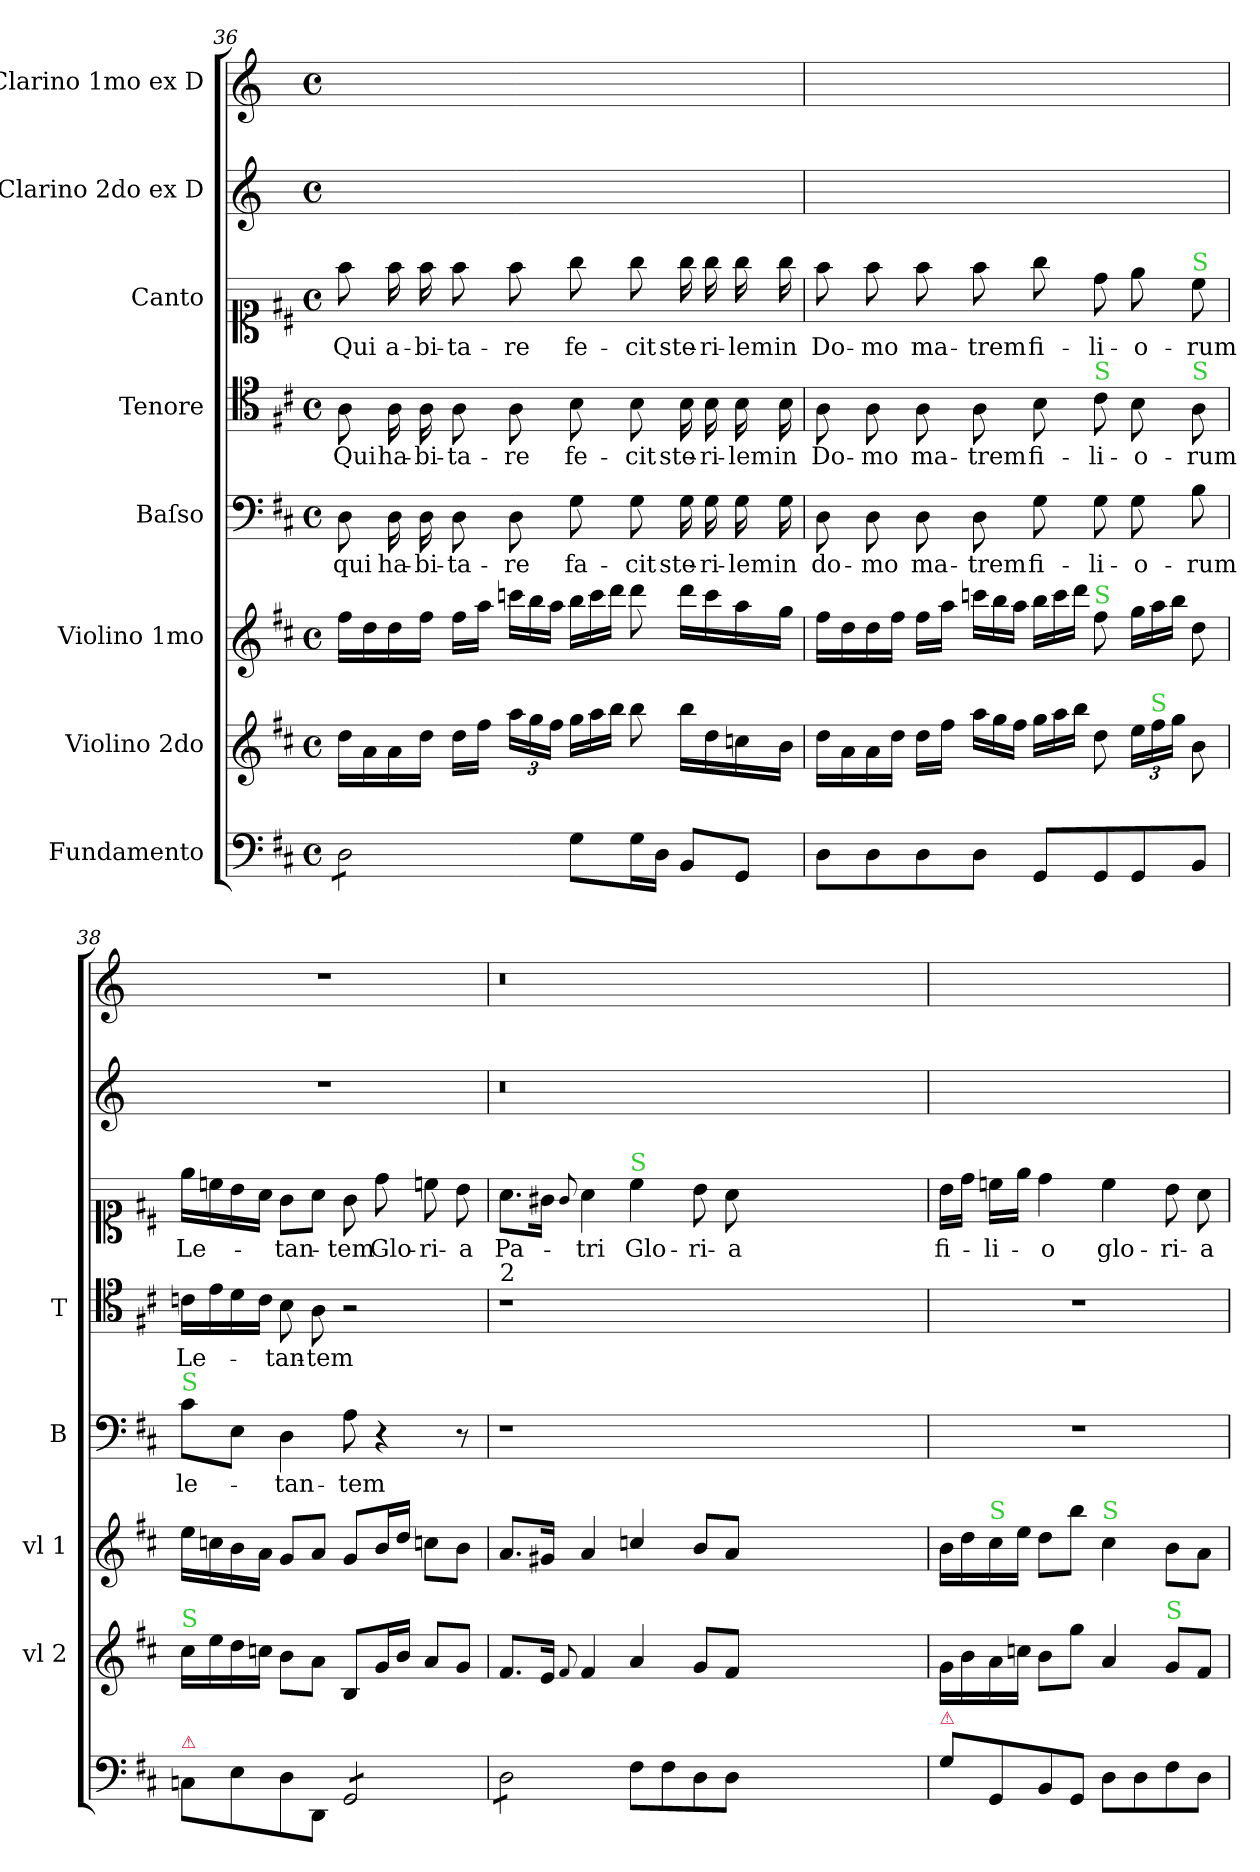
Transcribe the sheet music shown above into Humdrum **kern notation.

**kern	**kern	**kern	**kern	**text	**kern	**text	**kern	**text	**kern	**kern
*part8	*part7	*part6	*part5	*part5	*part4	*part4	*part3	*part3	*part2	*part1
*staff8	*staff7	*staff6	*staff5	*staff5	*staff4	*staff4	*staff3	*staff3	*staff2	*staff1
*I"Fundamento	*I"Violino 2do	*I"Violino 1mo	*I"Baſso	*	*I"Tenore	*	*I"Canto	*	*I"Clarino 2do ex D	*I"Clarino 1mo ex D
*	*I'vl 2	*I'vl 1	*I'B	*	*I'T	*	*	*	*	*
*clefF4	*clefG2	*clefG2	*clefF4	*	*clefC4	*	*clefC1	*	*clefG2	*clefG2
*	*	*	*	*	*	*	*	*	*ITrd-1c-2	*ITrd-1c-2
*k[f#c#]	*k[f#c#]	*k[f#c#]	*k[f#c#]	*	*k[f#c#]	*	*k[f#c#]	*	*k[f#c#]	*k[f#c#]
*D:	*D:	*D:	*D:	*	*D:	*	*D:	*	*D:	*D:
*M4/4	*M4/4	*M4/4	*M4/4	*	*M4/4	*	*M4/4	*	*M4/4	*M4/4
*met(c)	*met(c)	*met(c)	*met(c)	*	*met(c)	*	*met(c)	*	*met(c)	*met(c)
=36	=36	=36	=36	=36	=36	=36	=36	=36	=36	=36
*tremolo	*	*	*	*	*	*	*	*	*	*
8D\L	16dd\LL	16ff#\LL	8D\	qui	8A\	Qui	8ff#\	Qui	1ryy	1ryy
.	16a\	16dd\	.	.	.	.	.	.	.	.
8D\	16a\	16dd\	16D\	ha-	16A\	ha-	16ff#\	a-	.	.
.	16dd\JJ	16ff#\JJ	16D\	-bi-	16A\	-bi-	16ff#\	-bi-	.	.
8D\	16dd\LL	16ff#\LL	8D\	-ta-	8A\	-ta-	8ff#\	-ta-	.	.
.	16ff#\JJ	16aa\JJ	.	.	.	.	.	.	.	.
*	*	*Xtuplet	*	*	*	*	*	*	*	*
8D\J	24aa\LL	24cccn\LL	8D\	-re	8A\	-re	8ff#\	-re	.	.
*Xtremolo	*	*	*	*	*	*	*	*	*	*
.	24gg\	24bb\	.	.	.	.	.	.	.	.
.	24ff#\JJ	24aa\JJ	.	.	.	.	.	.	.	.
*	*Xtuplet	*	*	*	*	*	*	*	*	*
8G\L	24gg\LL	24bb\LL	8G\	fa-	8B\	fe-	8gg\	fe-	.	.
.	24aa\	24ccc\	.	.	.	.	.	.	.	.
.	24bb\JJ	24ddd\JJ	.	.	.	.	.	.	.	.
16G\L	8bb\	8ddd\	8G\	-cit	8B\	-cit	8gg\	-cit	.	.
16D\JJ	.	.	.	.	.	.	.	.	.	.
8BB/L	16bb\LL	16ddd\LL	16G\	ste-	16B\	ste-	16gg\	ste-	.	.
.	16dd\	16ccc\	16G\	-ri-	16B\	-ri-	16gg\	-ri-	.	.
8GG/J	16ccn\	16aa\	16G\	-lem	16B\	-lem	16gg\	-lem	.	.
.	16b\JJ	16gg\JJ	16G\	in	16B\	in	16gg\	in	.	.
=37	=37	=37	=37	=37	=37	=37	=37	=37	=37	=37
8D\L	16dd\LL	16ff#\LL	8D\	do-	8A\	Do-	8ff#\	Do-	1ryy	1ryy
.	16a\	16dd\	.	.	.	.	.	.	.	.
8D\	16a\	16dd\	8D\	-mo	8A\	-mo	8ff#\	-mo	.	.
.	16dd\JJ	16ff#\JJ	.	.	.	.	.	.	.	.
8D\	16dd\LL	16ff#\LL	8D\	ma-	8A\	ma-	8ff#\	ma-	.	.
.	16ff#\JJ	16aa\JJ	.	.	.	.	.	.	.	.
8D\J	24aa\LL	24cccn\LL	8D\	-trem	8A\	-trem	8ff#\	-trem	.	.
.	24gg\	24bb\	.	.	.	.	.	.	.	.
.	24ff#\JJ	24aa\JJ	.	.	.	.	.	.	.	.
8GG/L	24gg\LL	24bb\LL	8G\	fi-	8B\	fi-	8gg\	fi-	.	.
.	24aa\	24ccc\	.	.	.	.	.	.	.	.
.	24bb\JJ	24ddd\JJ	.	.	.	.	.	.	.	.
!	!	!	!	!	!LO:TX:a:color=limegreen:t=S	!	!	!	!	!
!	!	!LO:TX:a:color=limegreen:t=S	!	!	!	!	!	!	!	!
8GG/	8dd\	8ff#\	8G\	-li-	8c#\	-li-	8dd\	-li-	.	.
*	*tuplet	*	*	*	*	*	*	*	*	*
8GG/	24ee\LL	24gg\LL	8G\	-o-	8B\	-o-	8ee\	-o-	.	.
!	!LO:TX:a:color=limegreen:t=S	!	!	!	!	!	!	!	!	!
.	24ff#\	24aa\	.	.	.	.	.	.	.	.
.	24gg\JJ	24bb\JJ	.	.	.	.	.	.	.	.
!	!	!	!	!	!	!	!LO:TX:a:color=limegreen:t=S	!	!	!
!	!	!	!	!	!LO:TX:a:color=limegreen:t=S	!	!	!	!	!
8BB/J	8b\	8dd\	8B\	-rum	8A\	-rum	8cc#\	-rum	.	.
=38	=38	=38	=38	=38	=38	=38	=38	=38	=38	=38
!	!	!	!LO:TX:a:color=limegreen:t=S	!	!	!	!	!	!	!
!	!LO:TX:a:color=limegreen:t=S	!	!	!	!	!	!	!	!	!
!LO:TX:a:color=crimson:t=⚠	!	!	!	!	!	!	!	!	!	!
8Cn\L	16cc#\LL	16ee\LL	8c#\L	le-	16cn\LL	Le-	16ee\LL	Le-	1r	1r
.	16ee\	16ccn\	.	.	16e\	.	16ccn\	.	.	.
8E\	16dd\	16b\	8E\J	.	16d\	.	16b\	.	.	.
.	16ccn\JJ	16a\JJ	.	.	16c\JJ	.	16a\JJ	.	.	.
8D\	8b\L	8g/L	4D\	-tan-	8B\	-tan-	8g\L	-tan-	.	.
8DD/J	8a\J	8a/J	.	.	8A\	-tem	8a\J	.	.	.
*tremolo	*	*	*	*	*	*	*	*	*	*
8GG/L	8B/L	8g/L	8A\	-tem	2r	.	8g\	-tem	.	.
8GG/	16g/L	16b/L	4r	.	.	.	8dd\	Glo-	.	.
.	16b/JJ	16dd/JJ	.	.	.	.	.	.	.	.
8GG/	8a/L	8ccn\L	.	.	.	.	8ccn\	-ri-	.	.
8GG/J	8g/J	8b\J	8r	.	.	.	8b\	-a	.	.
=39	=39	=39	=39	=39	=39	=39	=39	=39	=39	=39
!	!	!	!	!	!LO:TX:a:t=2	!	!	!	!	!
8D\L	8.f#/L	8.a/L	1r	.	1r	.	8.a\L	Pa-	0.r	0.r
8D\	.	.	.	.	.	.	.	.	.	.
.	16e/Jk	16g#X/Jk	.	.	.	.	16g#X\Jk	.	.	.
.	8qqf#/	.	.	.	.	.	8qqg#/	.	.	.
8D\	4f#/	4a/	.	.	.	.	4a\	-tri	.	.
8D\J	.	.	.	.	.	.	.	.	.	.
*Xtremolo	*	*	*	*	*	*	*	*	*	*
!	!	!	!	!	!	!	!LO:TX:a:color=limegreen:t=S	!	!	!
8F#\L	4a/	4ccn/	.	.	.	.	4cc#\	Glo-	.	.
8F#\	.	.	.	.	.	.	.	.	.	.
8D\	8g/L	8b/L	.	.	.	.	8b\	-ri-	.	.
8D\J	8f#/J	8a/J	.	.	.	.	8a\	-a	.	.
0ryy	0ryy	0ryy	0ryy	.	0ryy	.	0ryy	.	.	.
=40	=40	=40	=40	=40	=40	=40	=40	=40	=40	=40
!LO:TX:a:color=crimson:t=⚠	!	!	!	!	!	!	!	!	!	!
8G\L	16g\LL	16b\LL	1r	.	1r	.	16b\LL	fi-	1ryy	1ryy
.	16b\	16dd\	.	.	.	.	16dd\JJ	.	.	.
!	!	!LO:TX:a:color=limegreen:t=S	!	!	!	!	!	!	!	!
8GG/	16a\	16cc#\	.	.	.	.	16ccn\LL	-li-	.	.
.	16ccn\JJ	16ee\JJ	.	.	.	.	16ee\JJ	.	.	.
8BB/	8b\L	8dd\L	.	.	.	.	4dd\	-o	.	.
8GG/J	8gg\J	8bb\J	.	.	.	.	.	.	.	.
!	!	!LO:TX:a:color=limegreen:t=S	!	!	!	!	!	!	!	!
8D\L	4a/	4cc#\	.	.	.	.	4cc\	glo-	.	.
8D\	.	.	.	.	.	.	.	.	.	.
!	!LO:TX:a:color=limegreen:t=S	!	!	!	!	!	!	!	!	!
8F#\	8g/L	8b\L	.	.	.	.	8b\	-ri-	.	.
8D\J	8f#/J	8a\J	.	.	.	.	8a\	-a	.	.
=	=	=	=	=	=	=	=	=	=	=
*-	*-	*-	*-	*-	*-	*-	*-	*-	*-	*-
